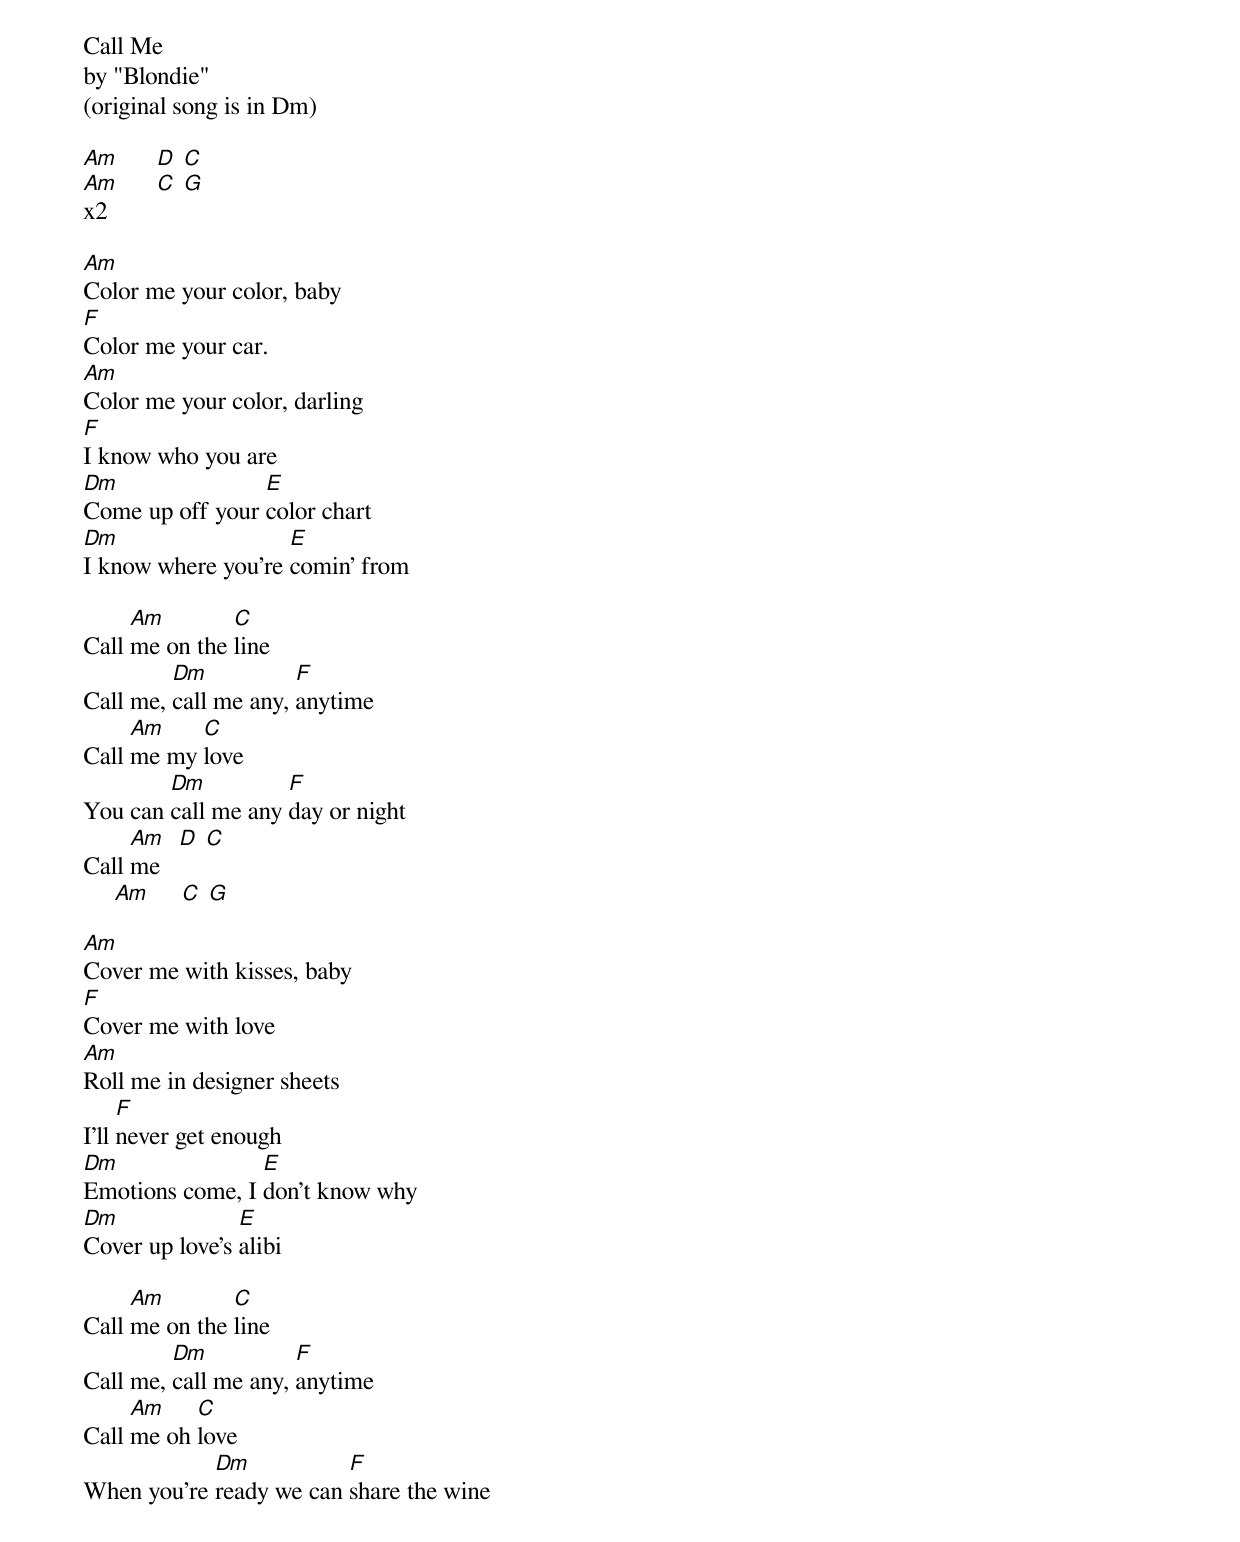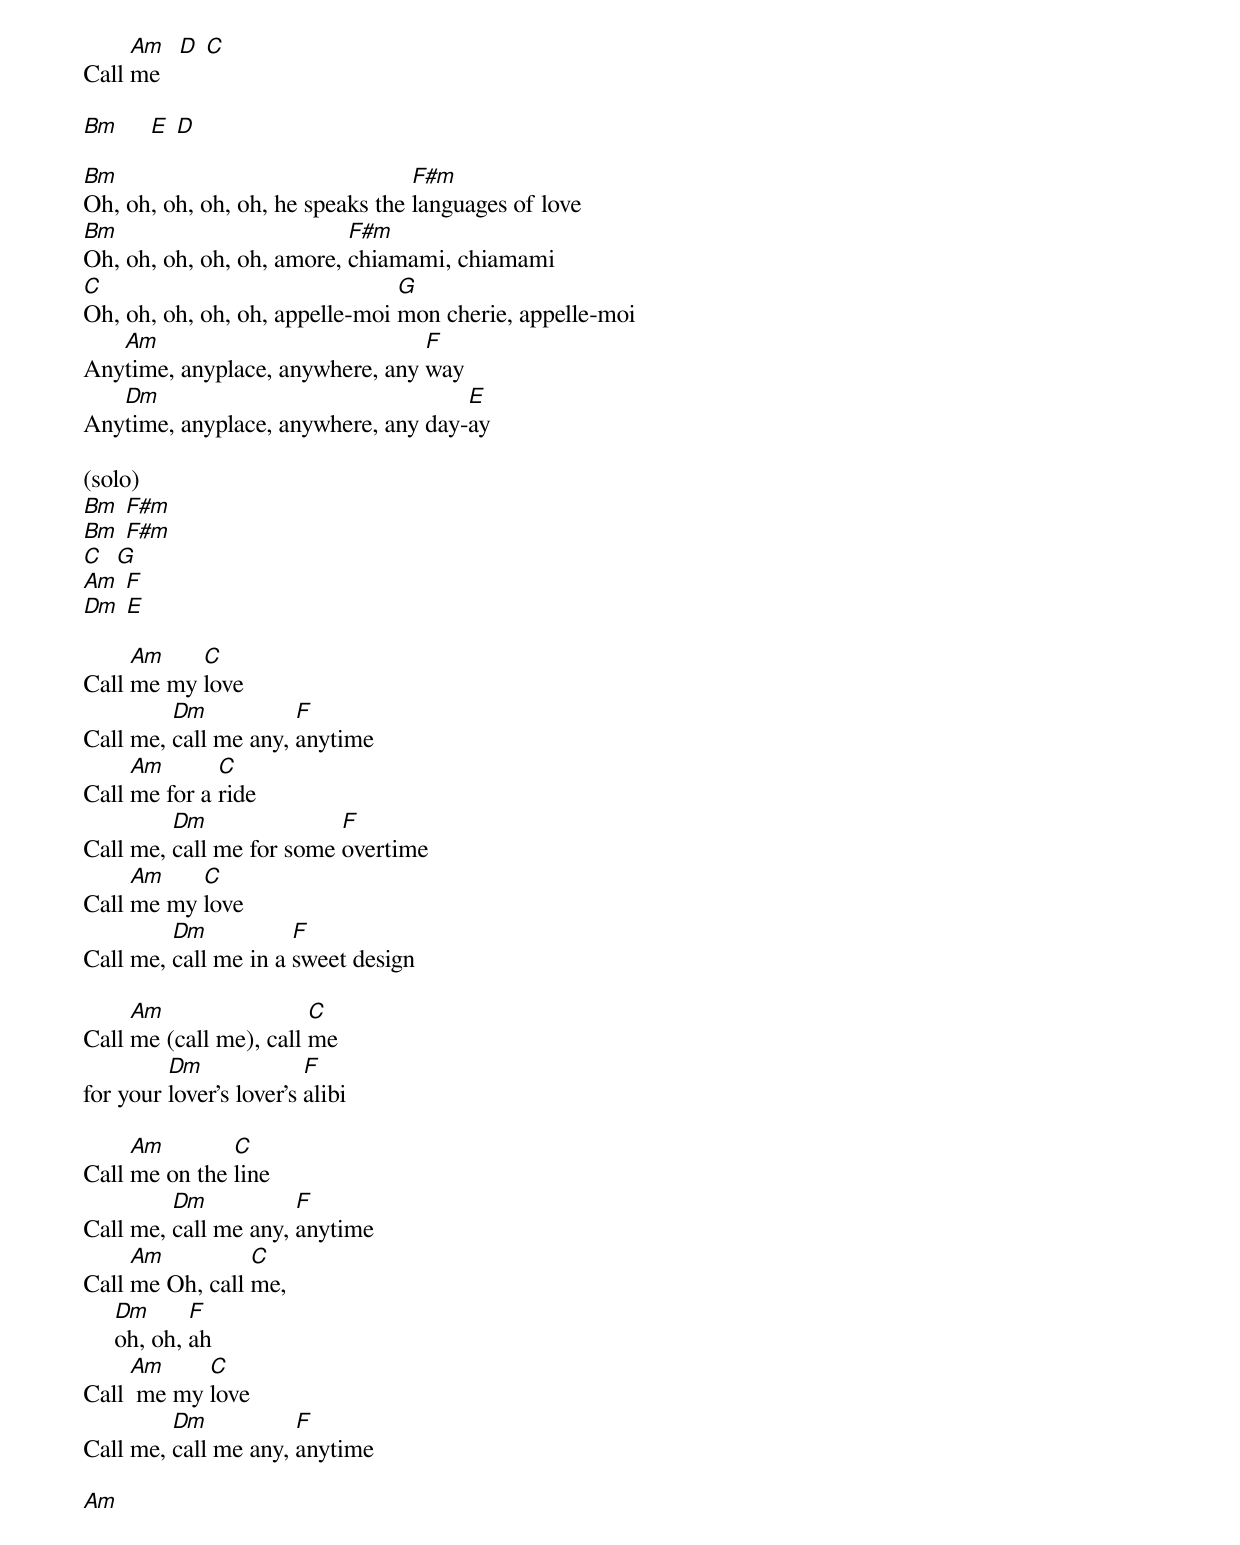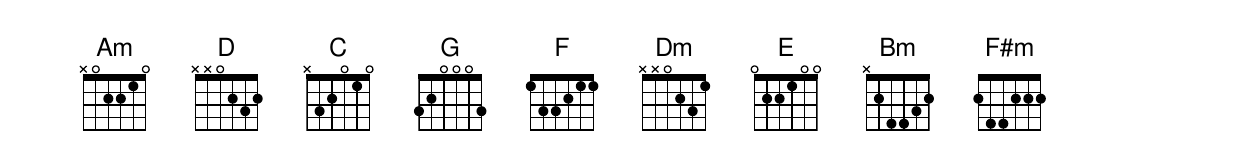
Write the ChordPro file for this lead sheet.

Call Me
by "Blondie"
(original song is in Dm)

[Am]      [D] [C]
[Am]      [C] [G]
x2

[Am]Color me your color, baby
[F]Color me your car.
[Am]Color me your color, darling
[F]I know who you are
[Dm]Come up off your [E]color chart
[Dm]I know where you're [E]comin' from

Call [Am]me on the [C]line
Call me, [Dm]call me any, [F]anytime
Call [Am]me my [C]love
You can [Dm]call me any [F]day or night
Call [Am]me   [D] [C]
     [Am]     [C] [G]

[Am]Cover me with kisses, baby
[F]Cover me with love
[Am]Roll me in designer sheets
I'll [F]never get enough
[Dm]Emotions come, I [E]don't know why
[Dm]Cover up love's [E]alibi

Call [Am]me on the [C]line
Call me, [Dm]call me any, [F]anytime
Call [Am]me oh [C]love
When you're [Dm]ready we can [F]share the wine
Call [Am]me   [D] [C]

[Bm]     [E] [D]

[Bm]Oh, oh, oh, oh, oh, he speaks the [F#m]languages of love
[Bm]Oh, oh, oh, oh, oh, amore, [F#m]chiamami, chiamami
[C]Oh, oh, oh, oh, oh, appelle-moi [G]mon cherie, appelle-moi
Any[Am]time, anyplace, anywhere, any [F]way
Any[Dm]time, anyplace, anywhere, any day-[E]ay

(solo)
[Bm] [F#m]
[Bm] [F#m]
[C]  [G]
[Am] [F]
[Dm] [E]

Call [Am]me my [C]love
Call me, [Dm]call me any, [F]anytime
Call [Am]me for a [C]ride
Call me, [Dm]call me for some [F]overtime
Call [Am]me my [C]love
Call me, [Dm]call me in a [F]sweet design

Call [Am]me (call me), call [C]me
for your [Dm]lover's lover's [F]alibi

Call [Am]me on the [C]line
Call me, [Dm]call me any, [F]anytime
Call [Am]me Oh, call [C]me,
     [Dm]oh, oh, [F]ah
Call [Am] me my [C]love
Call me, [Dm]call me any, [F]anytime

[Am]
